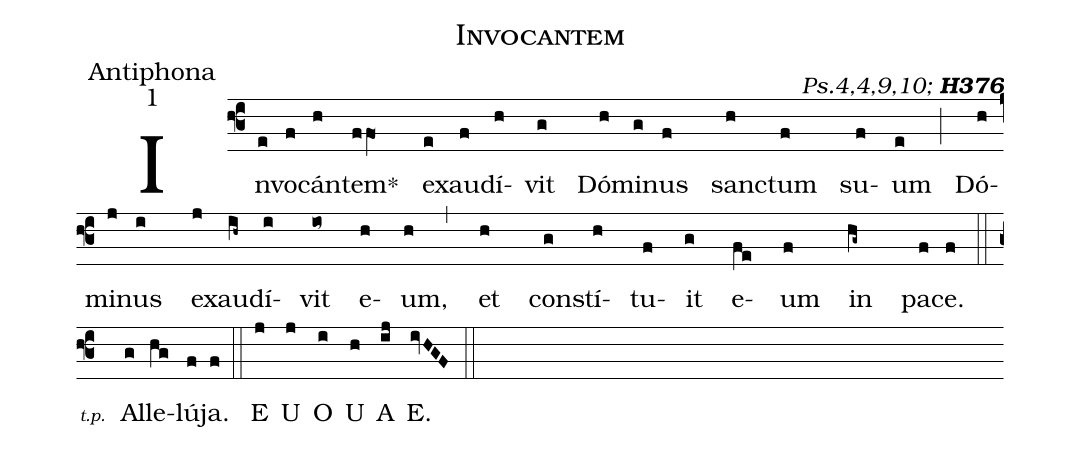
name:Invocantem;
office-part:Antiphona;
mode:1;
commentary: {\itshape\mdseries Ps.4,4,9,10;\/} {\bfseries H376};
%%
(f3) In(e)vo(f)cán(h)tem<sp>*</sp>(ffO1)
ex(e)au(f)dí(h)vit(g) Dó(h)mi(g)nus(f) san(h)ctum(f) su(f)um(e) (;)
Dó(h)mi(j)nus(i) ex(j)au(ih~)dí(i)vit(io~) e(h)um,(h) (,)
et(h) con(g)stí(h)tu(f)it(g) e(fe)um(f) in(hg~) pa(f)ce.(f) (::z)
<v>{\scriptsize\itshape t.p.\ }</v> Al(g)le(hg)lú(f)ja.(f) (::)
<eu> E(j) U(j) O(i) U(h) A(ij) E.(ivHGF) </eu> (::)
